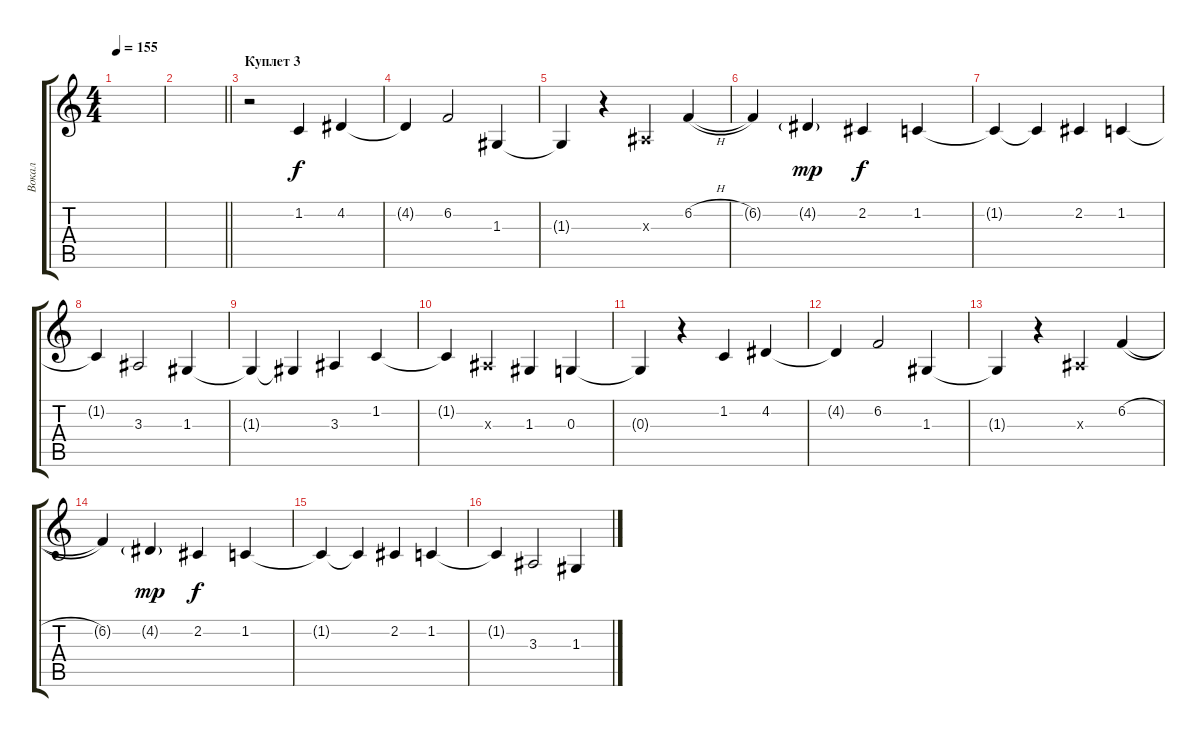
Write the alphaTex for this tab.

\track ("Вокал" "Вокал") {instrument tremolostrings}
\staff {score tabs}
\tuning (E4 B3 G3 D3 A2 E2) {hide}
\ts (4 4)
\tempo 155
\clef g2
\ks c
|
\barLineRight lightlight
|
\section ("" "Куплет 3")
r.2 1.2.4 4.2.4 |
4.2{t}.4 6.2.2 1.3.4 |
1.3{t}.4 r.4 3.3{x}.4 6.2{h}.4 |
6.2{t}.4 4.2{g}.4{dy mp} 2.2.4{dy f} 1.2.4 |
1.2{t}.4 1.2{t}.4 2.2.4 1.2.4 |
1.2{t}.4 3.3.2 1.3.4 |
1.3{t}.4 1.3{t}.4 3.3.4 1.2.4 |
1.2{t}.4 3.3{x}.4 1.3.4 0.3.4 |
0.3{t}.4 r.4 1.2.4 4.2.4 |
4.2{t}.4 6.2.2 1.3.4 |
1.3{t}.4 r.4 3.3{x}.4 6.2{h}.4 |
6.2{t}.4 4.2{g}.4{dy mp} 2.2.4{dy f} 1.2.4 |
1.2{t}.4 1.2{t}.4 2.2.4 1.2.4 |
1.2{t}.4 3.3.2 1.3.4
